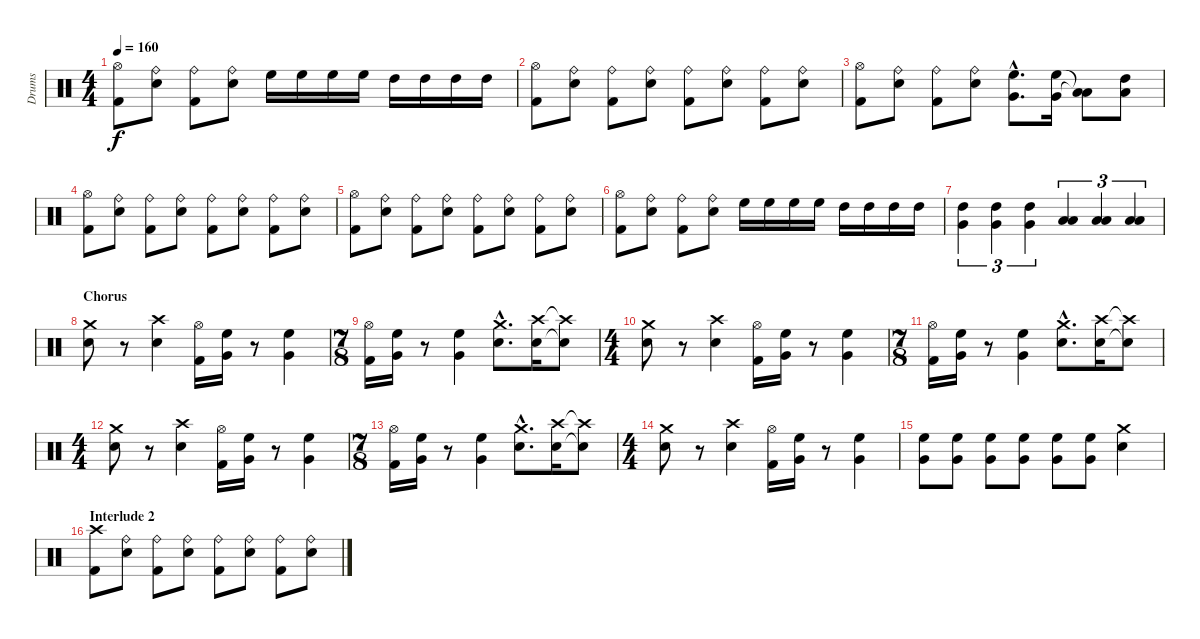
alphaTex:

\track ("Drums" "Drums") {instrument percussion}
\staff {score}
\articulation defaults
\ts (4 4)
\tempo 160
\clef neutral
\ks c
("Hi-Hat (open)" "Kick (hit) 2").8{dy f} ("Ride (bell)" "Snare (hit) 2").8 ("Ride (bell)" "Kick (hit) 2").8 ("Ride (bell)" "Snare (hit) 2").8 "High Floor Tom (hit)".16 "High Floor Tom (hit)".16 "High Floor Tom (hit)".16 "High Floor Tom (hit)".16 "High Tom (hit)".16 "High Tom (hit)".16 "High Tom (hit)".16 "High Tom (hit)".16 |
("Hi-Hat (open)" "Kick (hit) 2").8 ("Ride (bell)" "Snare (hit) 2").8 ("Ride (bell)" "Kick (hit) 2").8 ("Ride (bell)" "Snare (hit) 2").8 ("Ride (bell)" "Kick (hit) 2").8 ("Ride (bell)" "Snare (hit) 2").8 ("Ride (bell)" "Kick (hit) 2").8 ("Ride (bell)" "Snare (hit) 2").8 |
("Hi-Hat (open)" "Kick (hit) 2").8 ("Ride (bell)" "Snare (hit) 2").8 ("Ride (bell)" "Kick (hit) 2").8 ("Ride (bell)" "Snare (hit) 2").8 ("High Floor Tom (hit)"{hac} "Very Low Tom (hit)"{hac}).8{d} ("High Floor Tom (hit)" "Very Low Tom (hit)").16 ("Low Floor Tom (hit)"{t} "Low Floor Tom (hit)"{t}).8 ("High Tom (hit)" "Low Floor Tom (hit)").8 |
("Hi-Hat (open)" "Kick (hit) 2").8 ("Ride (bell)" "Snare (hit) 2").8 ("Ride (bell)" "Kick (hit) 2").8 ("Ride (bell)" "Snare (hit) 2").8 ("Ride (bell)" "Kick (hit) 2").8 ("Ride (bell)" "Snare (hit) 2").8 ("Ride (bell)" "Kick (hit) 2").8 ("Ride (bell)" "Snare (hit) 2").8 |
("Hi-Hat (open)" "Kick (hit) 2").8 ("Ride (bell)" "Snare (hit) 2").8 ("Ride (bell)" "Kick (hit) 2").8 ("Ride (bell)" "Snare (hit) 2").8 ("Ride (bell)" "Kick (hit) 2").8 ("Ride (bell)" "Snare (hit) 2").8 ("Ride (bell)" "Kick (hit) 2").8 ("Ride (bell)" "Snare (hit) 2").8 |
("Hi-Hat (open)" "Kick (hit) 2").8 ("Ride (bell)" "Snare (hit) 2").8 ("Ride (bell)" "Kick (hit) 2").8 ("Ride (bell)" "Snare (hit) 2").8 "High Floor Tom (hit)".16 "High Floor Tom (hit)".16 "High Floor Tom (hit)".16 "High Floor Tom (hit)".16 "High Tom (hit)".16 "High Tom (hit)".16 "High Tom (hit)".16 "High Tom (hit)".16 |
("High Tom (hit)" "Very Low Tom (hit)").4{tu (3 2)} ("High Tom (hit)" "Very Low Tom (hit)").4{tu (3 2)} ("High Tom (hit)" "Very Low Tom (hit)").4{tu (3 2)} ("Low Tom (hit)" "Low Floor Tom (hit)").4{tu (3 2)} ("Low Tom (hit)" "Low Floor Tom (hit)").4{tu (3 2)} ("Low Tom (hit)" "Low Floor Tom (hit)").4{tu (3 2)} |
\section ("" "Chorus")
("Crash medium (hit)" "Snare (hit) 2").8 r.8 ("Crash high (hit)" "Snare (hit) 2").4 ("Hi-Hat (open)" "Kick (hit) 2").16 ("High Floor Tom (hit)" "Very Low Tom (hit)").16 r.8 ("High Floor Tom (hit)" "Very Low Tom (hit)").4 |
\ts (7 8)
("Hi-Hat (open)" "Kick (hit) 2").16 ("High Floor Tom (hit)" "Very Low Tom (hit)").16 r.8 ("High Floor Tom (hit)" "Very Low Tom (hit)").4 ("Crash medium (hit)"{hac} "Snare (hit) 2"{hac}).8{d} ("Crash high (hit)" "Snare (hit) 2").16 ("Crash high (hit)"{t} "Snare (hit) 2"{t}).8 |
\ts (4 4)
("Crash medium (hit)" "Snare (hit) 2").8 r.8 ("Crash high (hit)" "Snare (hit) 2").4 ("Hi-Hat (open)" "Kick (hit) 2").16 ("High Floor Tom (hit)" "Very Low Tom (hit)").16 r.8 ("High Floor Tom (hit)" "Very Low Tom (hit)").4 |
\ts (7 8)
("Hi-Hat (open)" "Kick (hit) 2").16 ("High Floor Tom (hit)" "Very Low Tom (hit)").16 r.8 ("High Floor Tom (hit)" "Very Low Tom (hit)").4 ("Crash medium (hit)"{hac} "Snare (hit) 2"{hac}).8{d} ("Crash high (hit)" "Snare (hit) 2").16 ("Crash high (hit)"{t} "Snare (hit) 2"{t}).8 |
\ts (4 4)
("Crash medium (hit)" "Snare (hit) 2").8 r.8 ("Crash high (hit)" "Snare (hit) 2").4 ("Hi-Hat (open)" "Kick (hit) 2").16 ("High Floor Tom (hit)" "Very Low Tom (hit)").16 r.8 ("High Floor Tom (hit)" "Very Low Tom (hit)").4 |
\ts (7 8)
("Hi-Hat (open)" "Kick (hit) 2").16 ("High Floor Tom (hit)" "Very Low Tom (hit)").16 r.8 ("High Floor Tom (hit)" "Very Low Tom (hit)").4 ("Crash medium (hit)"{hac} "Snare (hit) 2"{hac}).8{d} ("Crash high (hit)" "Snare (hit) 2").16 ("Crash high (hit)"{t} "Snare (hit) 2"{t}).8 |
\ts (4 4)
("Crash medium (hit)" "Snare (hit) 2").8 r.8 ("Crash high (hit)" "Snare (hit) 2").4 ("Hi-Hat (open)" "Kick (hit) 2").16 ("High Floor Tom (hit)" "Very Low Tom (hit)").16 r.8 ("High Floor Tom (hit)" "Very Low Tom (hit)").4 |
("High Floor Tom (hit)" "Very Low Tom (hit)").8 ("High Floor Tom (hit)" "Very Low Tom (hit)").8 ("High Floor Tom (hit)" "Very Low Tom (hit)").8 ("High Floor Tom (hit)" "Very Low Tom (hit)").8 ("High Floor Tom (hit)" "Very Low Tom (hit)").8 ("High Floor Tom (hit)" "Very Low Tom (hit)").8 ("Crash medium (hit)" "Snare (hit) 2").4 |
\section ("" "Interlude 2")
("Crash high (hit)" "Kick (hit) 2").8 ("Ride (bell)" "Snare (hit) 2").8 ("Ride (bell)" "Kick (hit) 2").8 ("Ride (bell)" "Snare (hit) 2").8 ("Ride (bell)" "Kick (hit) 2").8 ("Ride (bell)" "Snare (hit) 2").8 ("Ride (bell)" "Kick (hit) 2").8 ("Ride (bell)" "Snare (hit) 2").8
